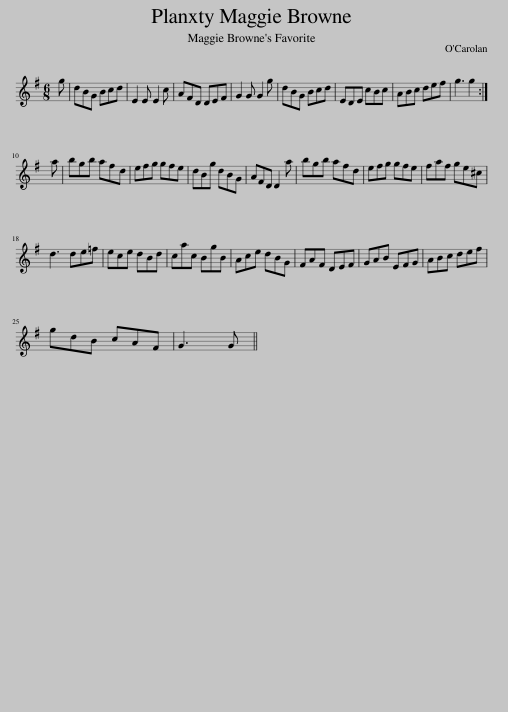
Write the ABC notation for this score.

X:1
L:1/8
M:6/8
I:linebreak $
K:G
V:1 treble
V:1
 g | dBG Bcd | E2 E E2 c | AFD DEF | G2 G G2 g | %5
 dBG Bcd | EDE cBc | ABc def | g3 g2 :|$ a | %10
 bgb afd | efg gfe | dBg dBG | AFD D2 a | bgb afd | %15
 efg gfe | faf ge^c |$ d3 de=f | ece dBd | cac BgB | %20
 Ace dBG | FAF DEF | GAB EFG | ABc def |$ gdB cAF | %25
 G3 G || %26
